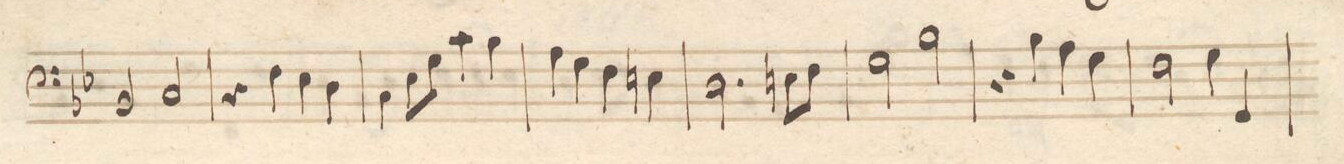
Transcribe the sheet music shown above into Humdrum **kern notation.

**kern	**dynam
*I"Baſso e Violoncello.	*
*clefF4	*
*k[b-e-]	*
*met(C.|)	*
*M2/2	*
2BB-/	.
2C/	.
=31	=31
4r	.
4F\	.
4E-\	.
4D\	.
=32	=32
4C\	.
8E-\L	.
8G\J	.
4c\	.
4B-\	.
=33	=33
4A\	.
4G\	.
4F\	.
4En\	.
=34	=34
2.D\	.
8En\L	.
8F\J	.
=35	=35
2G\	.
2B-\	.
=36	=36
4r	.
4B-\	.
4A\	.
4G\	.
=37	=37
2F\	.
4G\	.
4GG/	.
=38	=38
*-	*-
